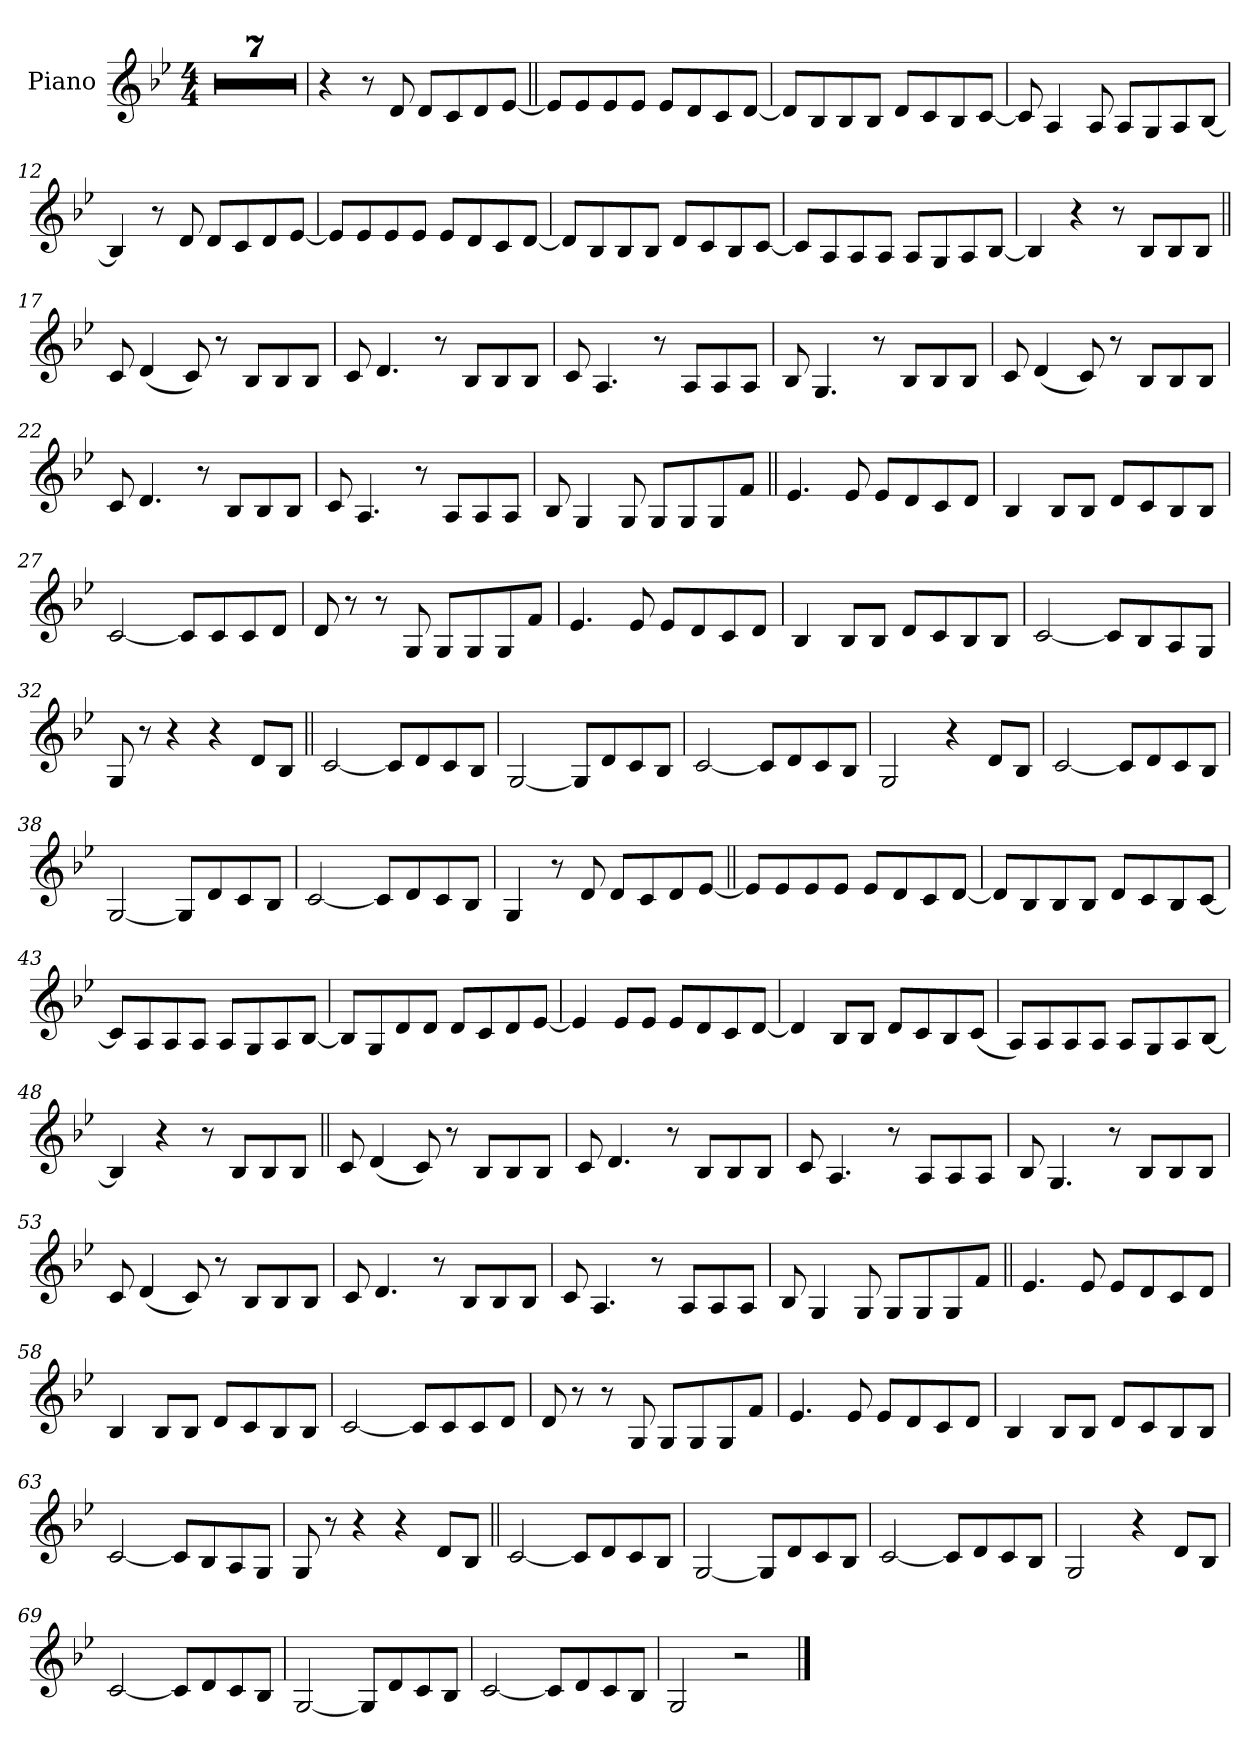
**kern
*part1
*staff1
*I"Piano
*I'Pno.
*clefG2
*k[b-e-]
*M4/4
*MM142
=1
1r
=2
1r
=3
1r
=4
1r
=5
1r
=6
1r
=7
1r
=8
4r
8r
8d
8dL
8c
8d
[8e-J
=9||
8e-L]
8e-
8e-
8e-J
8e-L
8d
8c
[8dJ
=10
8dL]
8B-
8B-
8B-J
8dL
8c
8B-
[8cJ
=11
8c]
4A
8A
8AL
8G
8A
[8B-J
=12
4B-]
8r
8d
8dL
8c
8d
[8e-J
=13
8e-L]
8e-
8e-
8e-J
8e-L
8d
8c
[8dJ
=14
8dL]
8B-
8B-
8B-J
8dL
8c
8B-
[8cJ
=15
8cL]
8A
8A
8AJ
8AL
8G
8A
[8B-J
=16
4B-]
4r
8r
8B-L
8B-
8B-J
=17||
8c
(4d
8c)
8r
8B-L
8B-
8B-J
=18
8c
4.d
8r
8B-L
8B-
8B-J
=19
8c
4.A
8r
8AL
8A
8AJ
=20
8B-
4.G
8r
8B-L
8B-
8B-J
=21
8c
(4d
8c)
8r
8B-L
8B-
8B-J
=22
8c
4.d
8r
8B-L
8B-
8B-J
=23
8c
4.A
8r
8AL
8A
8AJ
=24
8B-
4G
8G
8GL
8G
8G
8fJ
=25||
4.e-
8e-
8e-L
8d
8c
8dJ
=26
4B-
8B-L
8B-J
8dL
8c
8B-
8B-J
=27
[2c
8cL]
8c
8c
8dJ
=28
8d
8r
8r
8G
8GL
8G
8G
8fJ
=29
4.e-
8e-
8e-L
8d
8c
8dJ
=30
4B-
8B-L
8B-J
8dL
8c
8B-
8B-J
=31
[2c
8cL]
8B-
8A
8GJ
=32
8G
8r
4r
4r
8dL
8B-J
=33||
[2c
8cL]
8d
8c
8B-J
=34
[2G
8GL]
8d
8c
8B-J
=35
[2c
8cL]
8d
8c
8B-J
=36
2G
4r
8dL
8B-J
=37
[2c
8cL]
8d
8c
8B-J
=38
[2G
8GL]
8d
8c
8B-J
=39
[2c
8cL]
8d
8c
8B-J
=40
4G
8r
8d
8dL
8c
8d
[8e-J
=41||
8e-L]
8e-
8e-
8e-J
8e-L
8d
8c
[8dJ
=42
8dL]
8B-
8B-
8B-J
8dL
8c
8B-
[8cJ
=43
8cL]
8A
8A
8AJ
8AL
8G
8A
[8B-J
=44
8B-L]
8G
8d
8dJ
8dL
8c
8d
[8e-J
=45
4e-]
8e-L
8e-J
8e-L
8d
8c
[8dJ
=46
4d]
8B-L
8B-J
8dL
8c
8B-
(8cJ
=47
8AL)
8A
8A
8AJ
8AL
8G
8A
[8B-J
=48
4B-]
4r
8r
8B-L
8B-
8B-J
=49||
8c
(4d
8c)
8r
8B-L
8B-
8B-J
=50
8c
4.d
8r
8B-L
8B-
8B-J
=51
8c
4.A
8r
8AL
8A
8AJ
=52
8B-
4.G
8r
8B-L
8B-
8B-J
=53
8c
(4d
8c)
8r
8B-L
8B-
8B-J
=54
8c
4.d
8r
8B-L
8B-
8B-J
=55
8c
4.A
8r
8AL
8A
8AJ
=56
8B-
4G
8G
8GL
8G
8G
8fJ
=57||
4.e-
8e-
8e-L
8d
8c
8dJ
=58
4B-
8B-L
8B-J
8dL
8c
8B-
8B-J
=59
[2c
8cL]
8c
8c
8dJ
=60
8d
8r
8r
8G
8GL
8G
8G
8fJ
=61
4.e-
8e-
8e-L
8d
8c
8dJ
=62
4B-
8B-L
8B-J
8dL
8c
8B-
8B-J
=63
[2c
8cL]
8B-
8A
8GJ
=64
8G
8r
4r
4r
8dL
8B-J
=65||
[2c
8cL]
8d
8c
8B-J
=66
[2G
8GL]
8d
8c
8B-J
=67
[2c
8cL]
8d
8c
8B-J
=68
2G
4r
8dL
8B-J
=69
[2c
8cL]
8d
8c
8B-J
=70
[2G
8GL]
8d
8c
8B-J
=71
[2c
8cL]
8d
8c
8B-J
=72
2G
2r
==
*-
